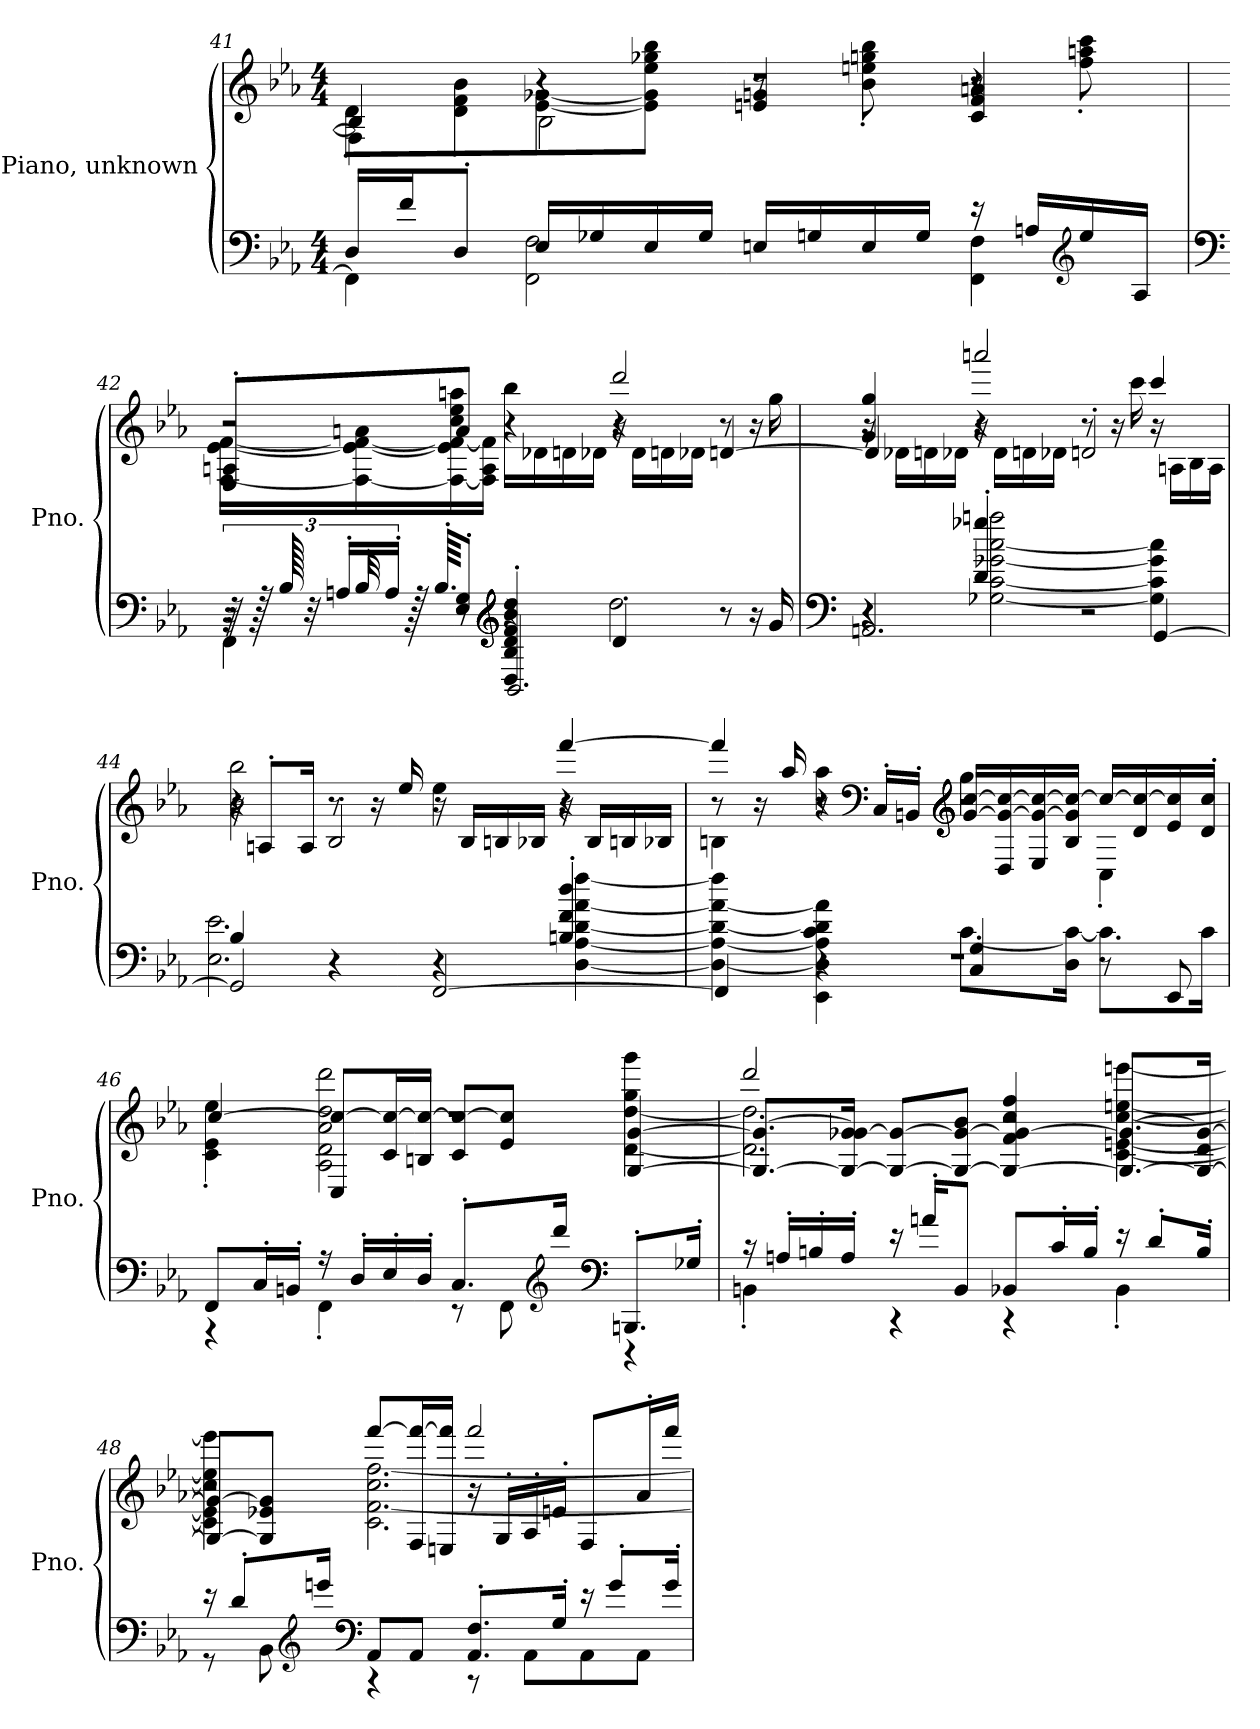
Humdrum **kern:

**kern	**kern
*part1	*part1
*staff2	*staff1
*I"Piano, unknown	*
*I'Pno.	*
!!LO:LB:g=z
*clefF4	*clefG2
*k[b-e-a-]	*k[b-e-a-]
*M4/4	*M4/4
=41	=41
*^	*^
*	*	*	*^
*	*	*	*	*^
16D/LL	4FF\]	1r	8d'\L	4B-/]	4F\]
16f/J	.	.	.	.	.
8D'/J	.	.	8d\' 8f\' 8b-\'	.	.
16E-/LL	2FF\ 2F\	.	[8e-\ [8g-X\	4r	2B-\
16G-X/	.	.	.	.	.
16E-/	.	.	8e-\] 8g-\] 8ee-\ 8gg-X\ 8bb-\J	.	.
16G-/JJ	.	.	.	.	.
16En/LL	.	.	8r	4en/ 4gn/	.
16Gn/	.	.	.	.	.
16E/	.	.	8b-\' 8een\' 8ggn\' 8bb-\'	.	.
16G/JJ	.	.	.	.	.
16r	4FF\ 4F\	.	8r	4c/ 4f/ 4an/	4r
16An/LL	.	.	.	.	.
*clefG2	*	*	*	*	*
16ee-/	.	.	8ff\' 8aan\' 8ccc\'	.	.
16A/JJ	.	.	.	.	.
*v	*v	*	*	*	*
*	*v	*v	*v	*v
!!LO:LB:g=z
=42	=42
*clefF4	*
*^	*^
*	*^	*	*^
24r	4FF\	64r	8E-/' 8An/'L	[16F\ [16e-\ [16f\LL	2r
.	.	128r	.	.	.
.	.	128B-/	.	.	.
.	.	32r	.	.	.
24An'/LL	.	.	.	.	.
.	.	32B-'/	.	16F\_ 16e-\_ 16f\_ 16an\	.
24A'/JJ	.	.	.	.	.
.	.	128r	.	.	.
.	.	64.B-'/KKKL	.	.	.
8r	.	8E-/' 8G/'J	8a/J	16F\_ 16e-\] 16f\_ 16cc\ 16ee-\ 16aan\	.
.	.	.	.	16F\] 16A\ 16f\]JJ	.
*clefG2	*	*	*	*	*
4D/' 4B-/' 4d/' 4f/' 4b-/' 4dd/'	4r	2.BB-/	4r	16bb-\LL	.
.	.	.	.	16d-X\	.
.	.	.	.	16dn\	.
.	.	.	.	16d-X\JJ	.
4d'/	2dd\	.	2ddd/	16r	4r
.	.	.	.	16d-\LL	.
.	.	.	.	16dn\	.
.	.	.	.	16d-X\JJ	.
8r	.	.	.	8r	[4dn/
16r	.	.	.	16r	.
16g/	.	.	.	16gg\	.
!!LO:LB:g=z	!!	!!
=43	=43	=43	=43	=43	=43
*clefF4	*	*	*	*	*
4r	4r	2.AAn/	4g/ 4gg/	16r	4d/]
.	.	.	.	16d-X\LL	.
.	.	.	.	16dn\	.
.	.	.	.	16d-X\JJ	.
4d/' 4gg-X/'	[2G-X\ [2c\ [2g-X\ [2cc\ 2aan\	.	2aaan/	16r	4r
.	.	.	.	16d-\LL	.
.	.	.	.	16dn\	.
.	.	.	.	16d-X\JJ	.
2r	.	.	.	8r	2dn'/
.	.	.	.	16r	.
.	.	.	.	16ccc\	.
.	4G-\] 4c\] 4g-\] 4cc\]	[4GG/	4ccc/	16r	.
.	.	.	.	16An\LL	.
.	.	.	.	16B-\	.
.	.	.	.	16A\JJ	.
=44	=44	=44	=44	=44	=44
4B-/	2.E-\ 2.e-\	2GG/]	4r	2b-\ 2bb-\	16r
.	.	.	.	.	8An'/L
.	.	.	.	.	16A/Jk
4r	.	.	2B-'/	.	8r
.	.	.	.	.	16r
.	.	.	.	.	16ee-/
4r	.	[2FF/	.	4ee-\	16r
.	.	.	.	.	16B-/LL
.	.	.	.	.	16Bn/
.	.	.	.	.	16B-X/JJ
4Bn/' 4f/' 4dd/'	[4D\ [4A-\ [4d\ [4a-\ [4ff\	.	[4fff/	4r	16r
.	.	.	.	.	16B-/LL
.	.	.	.	.	16Bn/
.	.	.	.	.	16B-X/JJ
!!LO:LB:g=z	!!	!!
=45	=45	=45	=45	=45	=45
1r	4D\_ 4A-\_ 4d\_ 4a-\_ 4ff\]	4FF/]	4fff/]	4Bn\	8r
.	.	.	.	.	16r
.	.	.	.	.	16aa-/
.	4EE-\ 4D\] 4A-\] 4c\ 4d\] 4a-\]	4r	4r	4aa-\	8r
*	*	*	*clefF4	*	*
.	.	.	.	.	16C'/LL
.	.	.	.	.	16BBn'/JJ
*	*	*	*clefG2	*	*
.	[8.c\L	4C/ 4G/	2r	4gg\	[16g/ [16cc/LL
.	.	.	.	.	16D/ 16g/_ 16cc/_
.	.	.	.	.	16E-/ 16g/_ 16cc/_
.	16D\ 16c\_Jk	.	.	.	16B/ 16g/] 16cc/_JJ
.	8.c\L]	8r	.	4C'\	16cc/LL_
.	.	.	.	.	16d/ 16cc/_
.	.	8EE-/	.	.	16e-/ 16cc/]
.	16c\Jk	.	.	.	16d/' 16cc/'JJ
*	*v	*v	*	*	*
!!LO:PB:g=z	!!	!!
=46	=46	=46	=46	=46
8FF/L	4r	1r	4c\' 4e-\' 4ee-\'	[4cc/
16C'/L	.	.	.	.
16BBn'/JJ	.	.	.	.
16r	4FF'\	.	2A-\ 2d\ 2a-\ 2dd\ 2ddd\	8C/ 8cc/_L
16D'/LL	.	.	.	.
16E-'/	.	.	.	16c/ 16cc/_L
16D'/JJ	.	.	.	16Bn/ 16cc/_JJ
8.C'/L	8r	.	.	8c/ 8cc/_L
.	8FF\	.	.	8e-/ 8cc/]J
*clefG2	*	*	*	*
16ddd/Jk	.	.	.	.
*clefF4	*	*	*	*
8.BBBn'/L	4r	.	[4d\ [4dd\ 4gg\ 4ggg\	[4G/ [4g/
16G-X'/Jk	.	.	.	.
=47	=47	=47	=47	=47
16r	4BBn'\	2ddd/	2.d\] 2.dd\]	8.G/_ 8.g/_L
16An'/LL	.	.	.	.
16Bn'/	.	.	.	.
16A'/JJ	.	.	.	16G/_ 16g-X/ 16g/_Jk
16r	4r	.	.	8G/_ 8g/_L
16an'/KL	.	.	.	.
8BB/J	.	.	.	8G/_ 8g/_ 8b-/J
8BB-X/L	4r	2r	.	4G/_ 4f/ 4g/_ 4cc/ 4ff/
16c'/L	.	.	.	.
16B'/JJ	.	.	.	.
16r	4BB-'\	.	[4c\ [4en\ [4cc\ [4een\ [4eeen\	8.G/_ 8.g/_L
8d'/L	.	.	.	.
16B'/Jk	.	.	.	16G/_ 16d/ 16g/_Jk
!!LO:LB:g=z	!!	!!
=48	=48	=48	=48	=48
16r	8r	2r	4c\] 4e\] 4cc\] 4ee\] 4eee\]	8G/_ 8g/_L
8d'/L	.	.	.	.
.	8BB-\	.	.	8G/] 8e-X/ 8g/]J
*clefG2	*	*	*	*
16eeen/Jk	.	.	.	.
*clefF4	*	*	*	*
8AA-/L	4r	.	2.c\ [2.f\ 2.cc\ [2.ff\	[8fff/L
8AA-/J	.	.	.	16F/ 16fff/_L
.	.	.	.	16En/ 16fff/]JJ
8.AA-/' 8.F/'L	8r	2fff/	.	16r
.	.	.	.	16G'/LL
.	8AA-\L	.	.	16A-'/
16G'/Jk	.	.	.	16en'/JJ
16r	8AA-\	.	.	8F/L
8g'/L	.	.	.	.
.	8AA-\J	.	.	16a-'/L
16g'/Jk	.	.	.	16fff/JJ
*v	*v	*	*	*
*	*v	*v	*v
=	=
*-	*-
